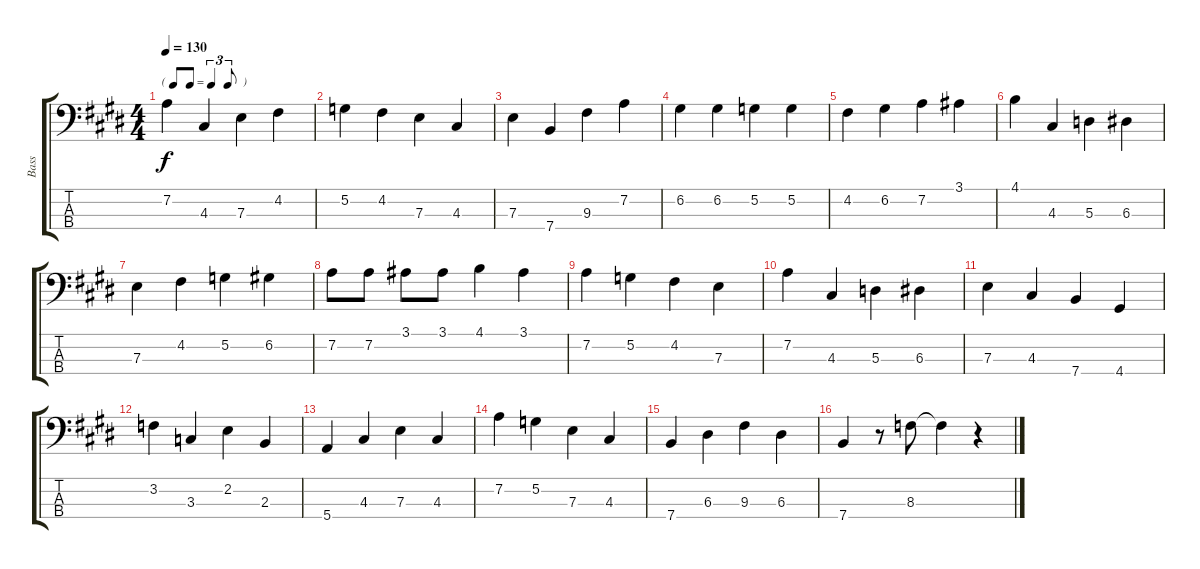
\track ("Bass" "Bass") {instrument electricbassfinger}
\staff {score tabs}
\tuning (G2 D2 A1 E1) {hide}
\ts (4 4)
\tf triplet8th
\tempo 130
\clef f4
\ks e
7.2.4{dy f} 4.3.4 7.3.4 4.2.4 |
5.2.4 4.2.4 7.3.4 4.3.4 |
7.3.4 7.4.4 9.3.4 7.2.4 |
6.2.4 6.2.4 5.2.4 5.2.4 |
4.2.4 6.2.4 7.2.4 3.1.4 |
4.1.4 4.3.4 5.3.4 6.3.4 |
7.3.4 4.2.4 5.2.4 6.2.4 |
7.2.8 7.2.8 3.1.8 3.1.8 4.1.4 3.1.4 |
7.2.4 5.2.4 4.2.4 7.3.4 |
7.2.4 4.3.4 5.3.4 6.3.4 |
7.3.4 4.3.4 7.4.4 4.4.4 |
3.2.4 3.3.4 2.2.4 2.3.4 |
5.4.4 4.3.4 7.3.4 4.3.4 |
7.2.4 5.2.4 7.3.4 4.3.4 |
7.4.4 6.3.4 9.3.4 6.3.4 |
7.4.4 r.8 8.3.8 8.3{t}.4 r.4
